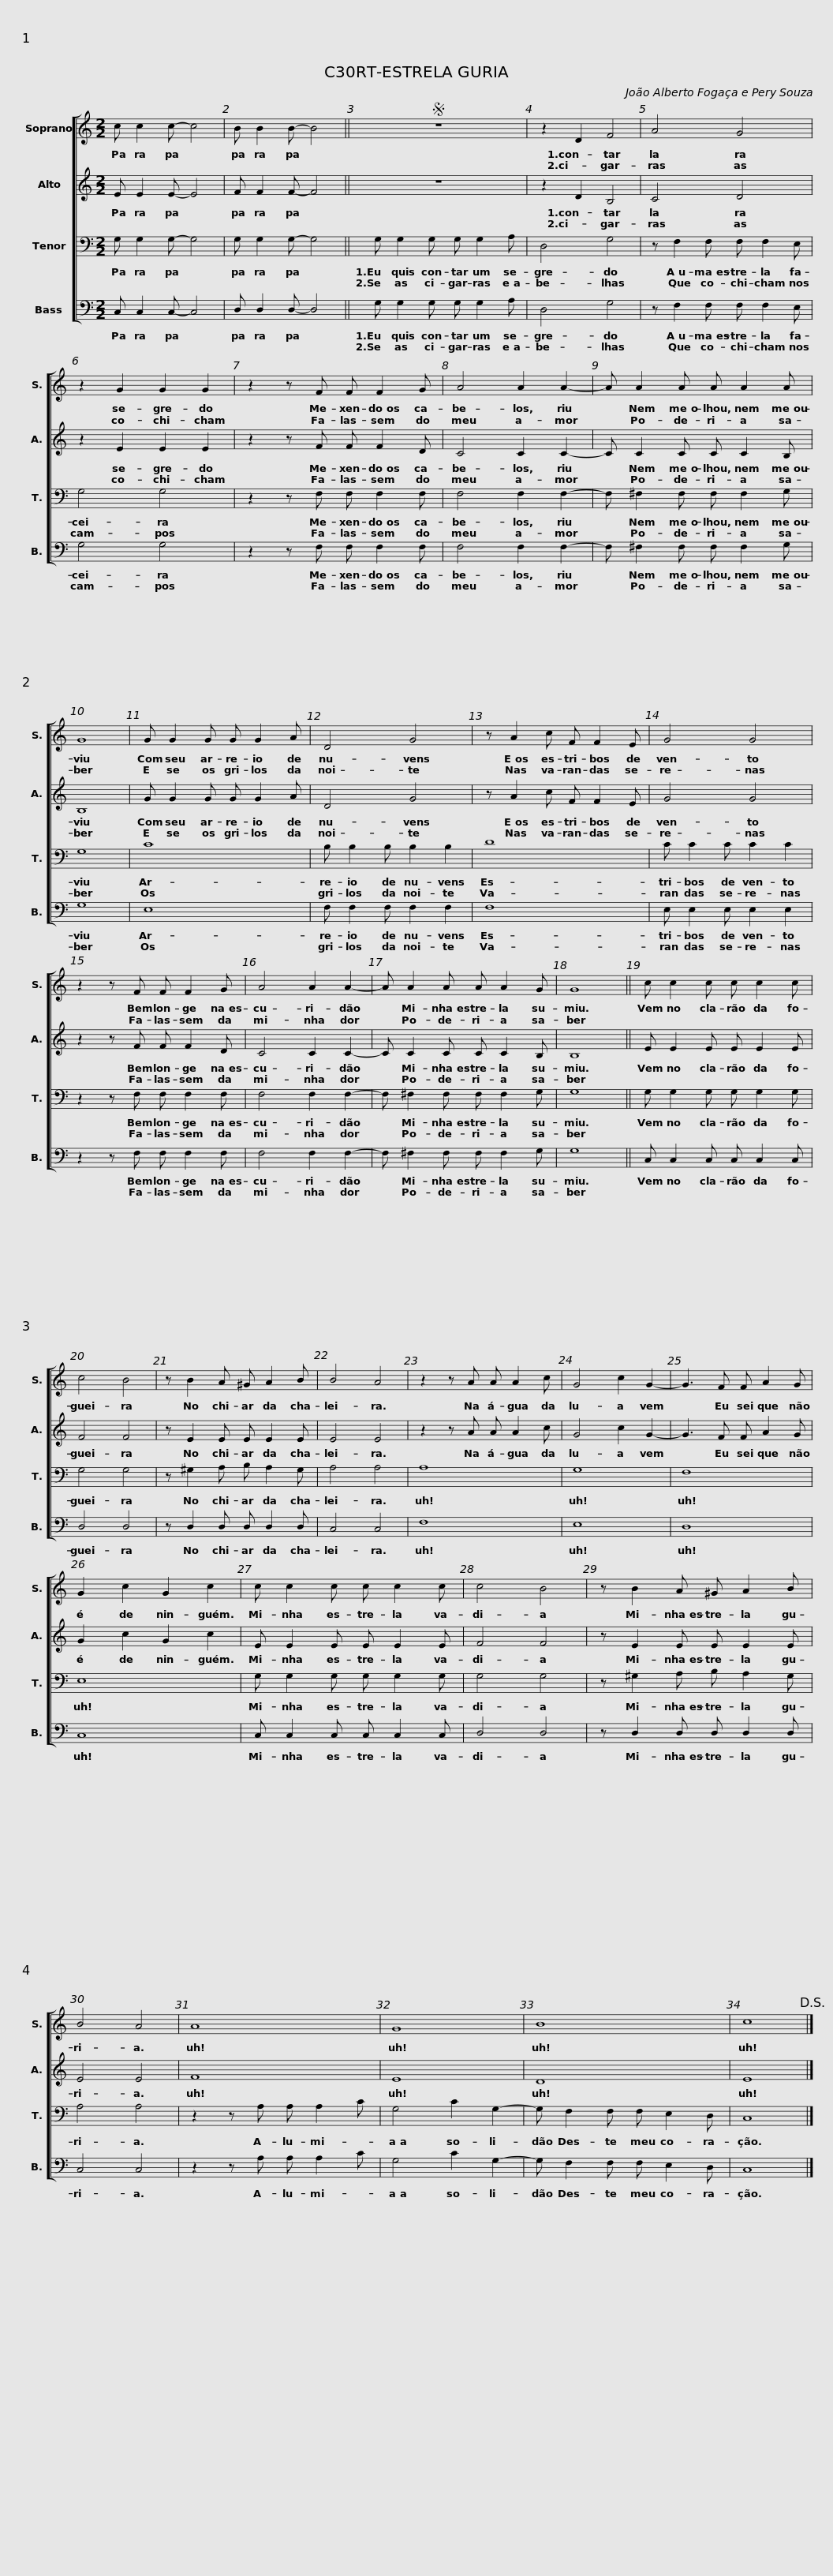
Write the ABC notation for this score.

X:1
%%score [ 1 2 3 4 ]
L:1/8
M:2/2
I:linebreak $
K:C
V:1 treble
V:2 treble
V:3 bass
V:4 bass
V:1
 c c2 c- c4 | B B2 B- B4 ||S z8 | z2 D2 F4 | A4 G4 | %5
 z2 G2 G2 G2 |$ z2 z F F F2 G | A4 A2 A2- | A A2 A A A2 A | G8 | %10
 G G2 G G G2 A | D4 G4 |$ z A2 c F F2 E | G4 G4 | z2 z F F F2 G | %15
 A4 A2 A2- | A A2 A A A2 G | G8 ||$ c c2 c c c2 c | c4 B4 | %20
 z B2 A ^G A2 B | B4 A4 | z2 z A A A2 c | G4 c2 G2- | G3 F F A2 G |$ %25
 G2 c2 G2 c2 | c c2 c c c2 c | c4 B4 | z B2 A ^G A2 B | B4 A4 | %30
 A8 | G8 | B8 |$ c8!D.S.! |] %34
V:2
 E E2 E- E4 | F F2 F- F4 || z8 | z2 D2 B,4 | C4 D4 | %5
 z2 E2 E2 E2 |$ z2 z F F F2 D | C4 C2 C2- | C C2 C C C2 B, | B,8 | %10
 G G2 G G G2 A | D4 G4 |$ z A2 c F F2 E | G4 G4 | z2 z F F F2 D | %15
 C4 C2 C2- | C C2 C C C2 B, | B,8 ||$ E E2 E E E2 E | F4 F4 | %20
 z E2 E E E2 E | E4 E4 | z2 z A A A2 c | G4 c2 G2- | G3 F F A2 G |$ %25
 G2 c2 G2 c2 | E E2 E E E2 E | F4 F4 | z E2 E E E2 E | E4 E4 | %30
 F8 | E8 | D8 |$ E8 |] %34
V:3
 G, G,2 G,- G,4 | G, G,2 G,- G,4 || G, G,2 G, G, G,2 A, | D,4 G,4 | z F,2 F, F, F,2 E, | %5
 G,4 G,4 |$ z2 z F, F, F,2 F, | F,4 F,2 F,2- | F, ^F,2 F, F, F,2 G, | G,8 | %10
 C8 | B, B,2 B, B,2 B,2 |$ D8 | C C2 C C2 C2 | z2 z F, F, F,2 F, | %15
 F,4 F,2 F,2- | F, ^F,2 F, F, F,2 G, | G,8 ||$ G, G,2 G, G, G,2 G, | G,4 G,4 | %20
 z ^G,2 A, B, A,2 G, | A,4 A,4 | A,8 | G,8 | F,8 |$ %25
 E,8 | G, G,2 G, G, G,2 G, | G,4 G,4 | z ^G,2 A, B, A,2 G, | A,4 A,4 | %30
 z2 z A, A, A,2 C | G,4 C2 G,2- | G, F,2 F, F, E,2 D, |$ C,8 |] %34
V:4
 C, C,2 C,- C,4 | D, D,2 D,- D,4 || G, G,2 G, G, G,2 A, | D,4 G,4 | z F,2 F, F, F,2 E, | %5
 G,4 G,4 |$ z2 z F, F, F,2 F, | F,4 F,2 F,2- | F, ^F,2 F, F, F,2 G, | G,8 | %10
 E,8 | F, F,2 F, F,2 F,2 |$ F,8 | E, E,2 E, E,2 E,2 | z2 z F, F, F,2 F, | %15
 F,4 F,2 F,2- | F, ^F,2 F, F, F,2 G, | G,8 ||$ C, C,2 C, C, C,2 C, | D,4 D,4 | %20
 z D,2 D, D, D,2 D, | C,4 C,4 | F,8 | E,8 | D,8 |$ %25
 C,8 | C, C,2 C, C, C,2 C, | D,4 D,4 | z D,2 D, D, D,2 D, | C,4 C,4 | %30
 z2 z A, A, A,2 C | G,4 C2 G,2- | G, F,2 F, F, E,2 D, |$ C,8 |] %34
